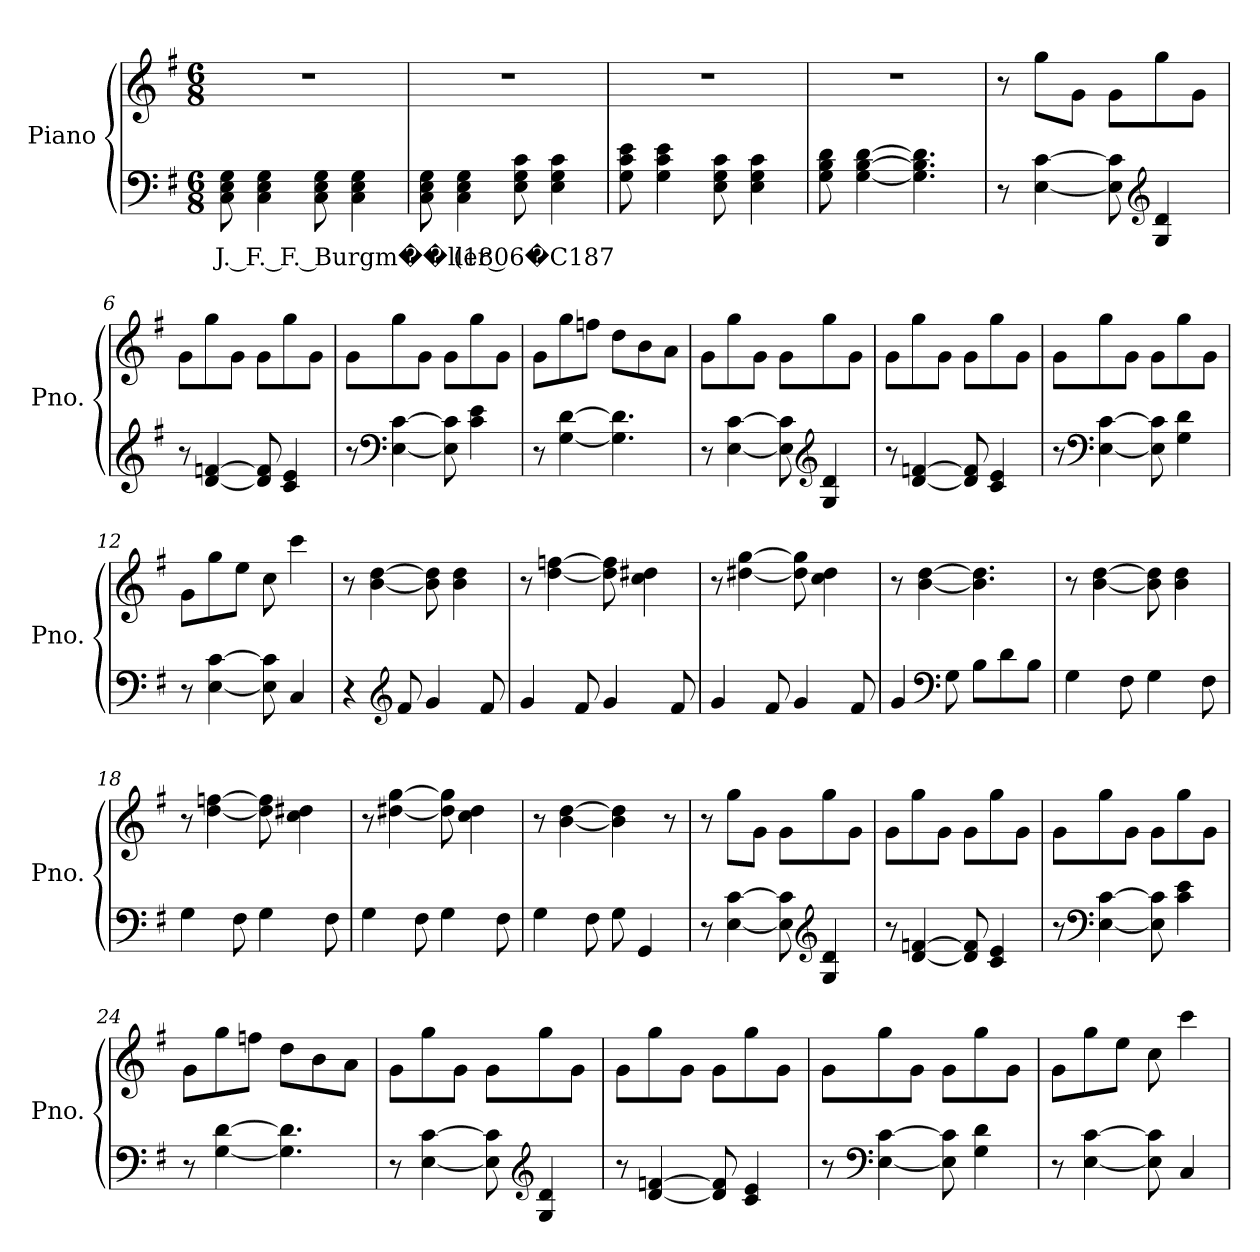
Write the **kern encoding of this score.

**kern	**text	**kern
*part2	*part2	*part1
*staff2	*staff2	*staff1
*I"Piano	*	*I"Piano
*I'Pno.	*	*I'Pno.
*clefF4	*	*clefG2
*k[f#]	*	*k[f#]
*M6/8	*	*M6/8
*MM200	*	*MM200
=1	=1	=1
!	!LO:LY:b	!
8C\ 8E\ 8G\	J. F. F. Burgm��ller (1806�C187	2.r
4C\ 4E\ 4G\	.	.
8C\ 8E\ 8G\	.	.
4C\ 4E\ 4G\	.	.
=2	=2	=2
8C\ 8E\ 8G\	.	2.r
4C\ 4E\ 4G\	.	.
8E\ 8G\ 8c\	.	.
4E\ 4G\ 4c\	.	.
=3	=3	=3
8G\ 8c\ 8e\	.	2.r
4G\ 4c\ 4e\	.	.
8E\ 8G\ 8c\	.	.
4E\ 4G\ 4c\	.	.
=4	=4	=4
8G\ 8B\ 8d\	.	2.r
[4G\ [4B\ [4d\	.	.
4.G\] 4.B\] 4.d\]	.	.
!!LO:LB:g=z
=5	=5	=5
8r	.	8r
[4E\ [4c\	.	8gg\L
.	.	8g\J
8E\] 8c\]	.	8g\L
*clefG2	*	*
4G/ 4d/	.	8gg\
.	.	8g\J
=6	=6	=6
8r	.	8g\L
[4d/ [4fn/	.	8gg\
.	.	8g\J
8d/] 8f/]	.	8g\L
4c/ 4e/	.	8gg\
.	.	8g\J
=7	=7	=7
8r	.	8g\L
*clefF4	*	*
[4E\ [4c\	.	8gg\
.	.	8g\J
8E\] 8c\]	.	8g\L
4c\ 4e\	.	8gg\
.	.	8g\J
=8	=8	=8
8r	.	8g\L
[4G\ [4d\	.	8gg\
.	.	8ffn\J
4.G\] 4.d\]	.	8dd\L
.	.	8b\
.	.	8a\J
=9	=9	=9
8r	.	8g\L
[4E\ [4c\	.	8gg\
.	.	8g\J
8E\] 8c\]	.	8g\L
*clefG2	*	*
4G/ 4d/	.	8gg\
.	.	8g\J
!!LO:LB:g=z
=10	=10	=10
8r	.	8g\L
[4d/ [4fn/	.	8gg\
.	.	8g\J
8d/] 8f/]	.	8g\L
4c/ 4e/	.	8gg\
.	.	8g\J
=11	=11	=11
8r	.	8g\L
*clefF4	*	*
[4E\ [4c\	.	8gg\
.	.	8g\J
8E\] 8c\]	.	8g\L
4G\ 4d\	.	8gg\
.	.	8g\J
=12	=12	=12
8r	.	8g\L
[4E\ [4c\	.	8gg\
.	.	8ee\J
8E\] 8c\]	.	8cc\
4C/	.	4ccc\
=13	=13	=13
4r	.	8r
.	.	[4b\ [4dd\
*clefG2	*	*
8f#/	.	.
4g/	.	8b\] 8dd\]
.	.	4b\ 4dd\
8f#/	.	.
=14	=14	=14
4g/	.	8r
.	.	[4dd\ [4ffn\
8f#/	.	.
4g/	.	8dd\] 8ff\]
.	.	4cc\ 4dd#X\
8f#/	.	.
!!LO:LB:g=z
=15	=15	=15
4g/	.	8r
.	.	[4dd#X\ [4gg\
8f#/	.	.
4g/	.	8dd#\] 8gg\]
.	.	4cc\ 4dd#\
8f#/	.	.
=16	=16	=16
4g/	.	8r
.	.	[4b\ [4dd\
*clefF4	*	*
8G\	.	.
8B\L	.	4.b\] 4.dd\]
8d\	.	.
8B\J	.	.
=17	=17	=17
4G\	.	8r
.	.	[4b\ [4dd\
8F#\	.	.
4G\	.	8b\] 8dd\]
.	.	4b\ 4dd\
8F#\	.	.
=18	=18	=18
4G\	.	8r
.	.	[4dd\ [4ffn\
8F#\	.	.
4G\	.	8dd\] 8ff\]
.	.	4cc\ 4dd#X\
8F#\	.	.
=19	=19	=19
4G\	.	8r
.	.	[4dd#X\ [4gg\
8F#\	.	.
4G\	.	8dd#\] 8gg\]
.	.	4cc\ 4dd#\
8F#\	.	.
=20	=20	=20
4G\	.	8r
.	.	[4b\ [4dd\
8F#\	.	.
8G\	.	4b\] 4dd\]
4GG/	.	.
.	.	8r
!!LO:LB:g=z
=21	=21	=21
8r	.	8r
[4E\ [4c\	.	8gg\L
.	.	8g\J
8E\] 8c\]	.	8g\L
*clefG2	*	*
4G/ 4d/	.	8gg\
.	.	8g\J
=22	=22	=22
8r	.	8g\L
[4d/ [4fn/	.	8gg\
.	.	8g\J
8d/] 8f/]	.	8g\L
4c/ 4e/	.	8gg\
.	.	8g\J
=23	=23	=23
8r	.	8g\L
*clefF4	*	*
[4E\ [4c\	.	8gg\
.	.	8g\J
8E\] 8c\]	.	8g\L
4c\ 4e\	.	8gg\
.	.	8g\J
=24	=24	=24
8r	.	8g\L
[4G\ [4d\	.	8gg\
.	.	8ffn\J
4.G\] 4.d\]	.	8dd\L
.	.	8b\
.	.	8a\J
=25	=25	=25
8r	.	8g\L
[4E\ [4c\	.	8gg\
.	.	8g\J
8E\] 8c\]	.	8g\L
*clefG2	*	*
4G/ 4d/	.	8gg\
.	.	8g\J
!!LO:LB:g=z
=26	=26	=26
8r	.	8g\L
[4d/ [4fn/	.	8gg\
.	.	8g\J
8d/] 8f/]	.	8g\L
4c/ 4e/	.	8gg\
.	.	8g\J
=27	=27	=27
8r	.	8g\L
*clefF4	*	*
[4E\ [4c\	.	8gg\
.	.	8g\J
8E\] 8c\]	.	8g\L
4G\ 4d\	.	8gg\
.	.	8g\J
=28	=28	=28
8r	.	8g\L
[4E\ [4c\	.	8gg\
.	.	8ee\J
8E\] 8c\]	.	8cc\
4C/	.	4ccc\
=	=	=
*-	*-	*-
